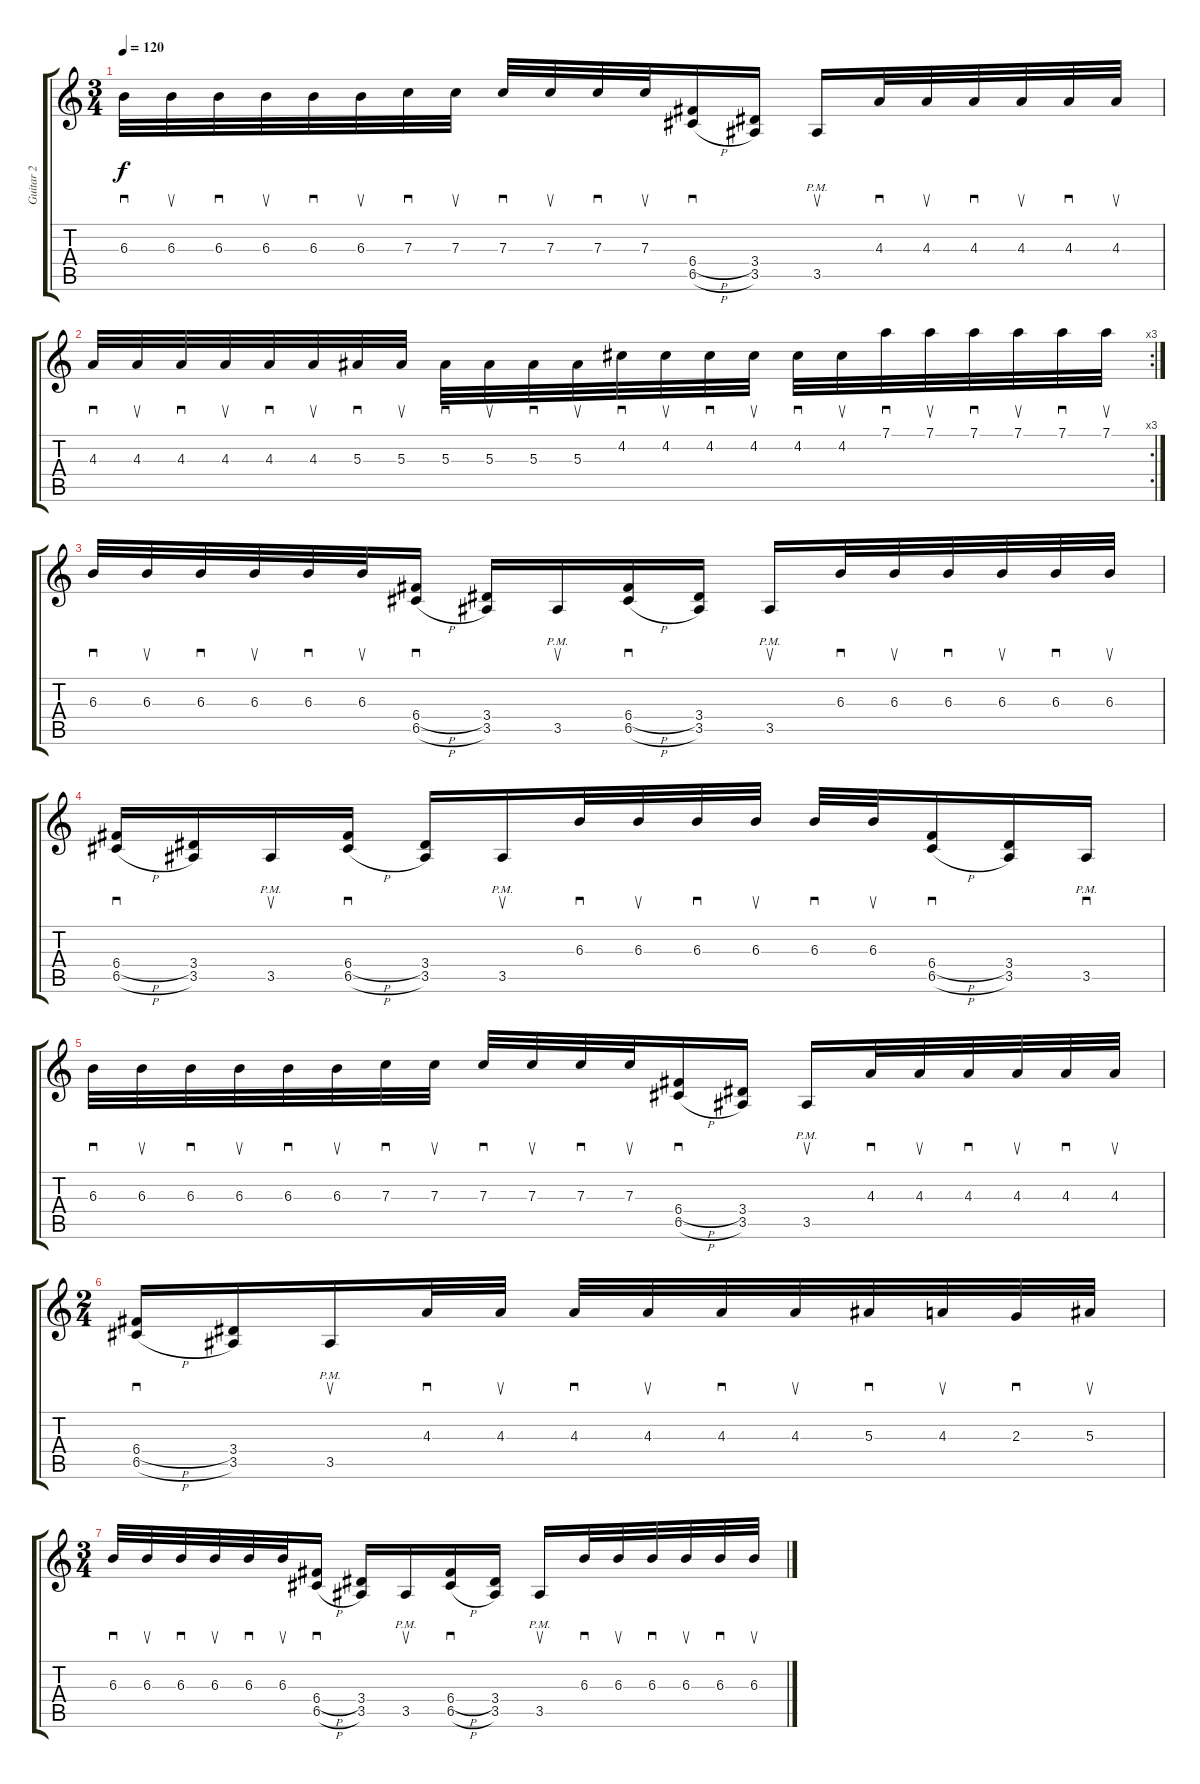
\track ("Guitar 2" "Guitar 2") {instrument distortionguitar}
\staff {score tabs}
\tuning (D4 A3 F3 C3 G2 B1) {hide}
\ts (3 4)
\tempo 120
\clef g2
\ks c
6.3.32{sd dy f} 6.3.32{su} 6.3.32{sd} 6.3.32{su} 6.3.32{sd} 6.3.32{su} 7.3.32{sd} 7.3.32{su} 7.3.32{sd} 7.3.32{su} 7.3.32{sd} 7.3.32{su} (6.4{h} 6.5{h}).16{sd} (3.4 3.5).16 3.5{pm}.16{su} 4.3.32{sd} 4.3.32{su} 4.3.32{sd} 4.3.32{su} 4.3.32{sd} 4.3.32{su} |
\rc 3
4.3.32{sd} 4.3.32{su} 4.3.32{sd} 4.3.32{su} 4.3.32{sd} 4.3.32{su} 5.3.32{sd} 5.3.32{su} 5.3.32{sd} 5.3.32{su} 5.3.32{sd} 5.3.32{su} 4.2.32{sd} 4.2.32{su} 4.2.32{sd} 4.2.32{su} 4.2.32{sd} 4.2.32{su} 7.1.32{sd} 7.1.32{su} 7.1.32{sd} 7.1.32{su} 7.1.32{sd} 7.1.32{su} |
6.3.32{sd} 6.3.32{su} 6.3.32{sd} 6.3.32{su} 6.3.32{sd} 6.3.32{su} (6.4{h} 6.5{h}).16{sd} (3.4 3.5).16 3.5{pm}.16{su} (6.4{h} 6.5{h}).16{sd} (3.4 3.5).16 3.5{pm}.16{su} 6.3.32{sd} 6.3.32{su} 6.3.32{sd} 6.3.32{su} 6.3.32{sd} 6.3.32{su} |
(6.4{h} 6.5{h}).16{sd} (3.4 3.5).16 3.5{pm}.16{su} (6.4{h} 6.5{h}).16{sd} (3.4 3.5).16 3.5{pm}.16{su} 6.3.32{sd} 6.3.32{su} 6.3.32{sd} 6.3.32{su} 6.3.32{sd} 6.3.32{su} (6.4{h} 6.5{h}).16{sd} (3.4 3.5).16 3.5{pm}.16{sd} |
6.3.32{sd} 6.3.32{su} 6.3.32{sd} 6.3.32{su} 6.3.32{sd} 6.3.32{su} 7.3.32{sd} 7.3.32{su} 7.3.32{sd} 7.3.32{su} 7.3.32{sd} 7.3.32{su} (6.4{h} 6.5{h}).16{sd} (3.4 3.5).16 3.5{pm}.16{su} 4.3.32{sd} 4.3.32{su} 4.3.32{sd} 4.3.32{su} 4.3.32{sd} 4.3.32{su} |
\ts (2 4)
(6.4{h} 6.5{h}).16{sd} (3.4 3.5).16 3.5{pm}.16{su} 4.3.32{sd} 4.3.32{su} 4.3.32{sd} 4.3.32{su} 4.3.32{sd} 4.3.32{su} 5.3.32{sd} 4.3.32{su} 2.3.32{sd} 5.3.32{su} |
\ts (3 4)
6.3.32{sd} 6.3.32{su} 6.3.32{sd} 6.3.32{su} 6.3.32{sd} 6.3.32{su} (6.4{h} 6.5{h}).16{sd} (3.4 3.5).16 3.5{pm}.16{su} (6.4{h} 6.5{h}).16{sd} (3.4 3.5).16 3.5{pm}.16{su} 6.3.32{sd} 6.3.32{su} 6.3.32{sd} 6.3.32{su} 6.3.32{sd} 6.3.32{su}
